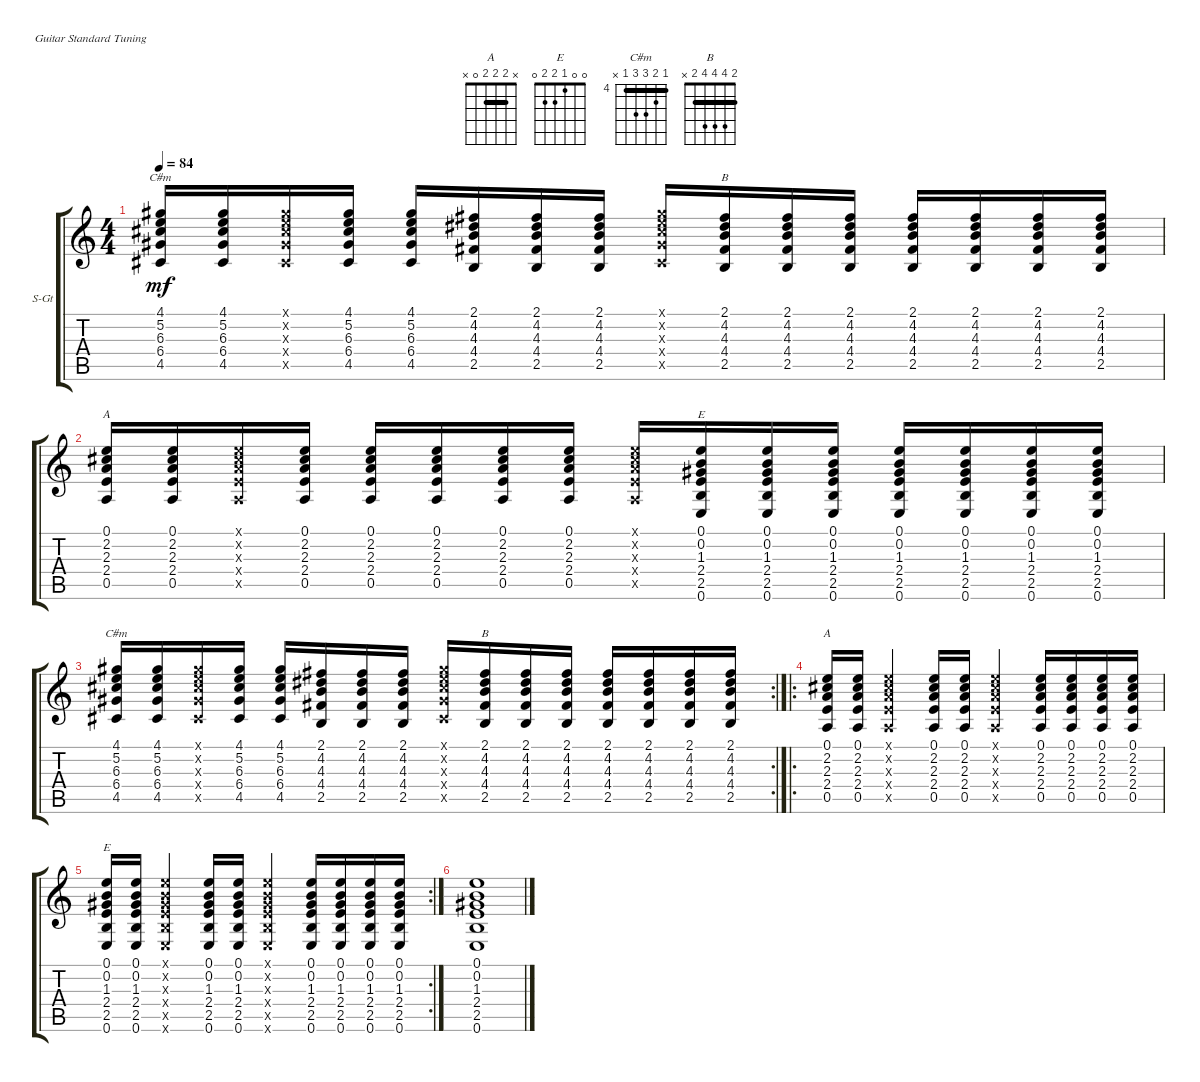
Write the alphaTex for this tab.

\defaultSystemsLayout 4
\bracketExtendMode groupsimilarinstruments
\firstSystemTrackNameOrientation horizontal
\otherSystemsTrackNameOrientation horizontal
\track ("Steel Guitar" "S-Gt") {instrument acousticguitarsteel}
\staff {score tabs}
\tuning (E4 B3 G3 D3 A2 E2)
\chord ("A" x 2 2 2 0 x) {barre (2 2)}
\chord ("E" 0 0 1 2 2 0)
\chord ("C#m" 4 5 6 6 4 x) {firstfret 4 barre 4}
\chord ("B" 2 4 4 4 2 x) {barre 2}
\ts (4 4)
\tempo 84
\clef g2
\scale
0.36015
\ks c
(4.5 6.4 6.3 5.2 4.1).16{ch "C#m" dy mf} (4.5 6.4 6.3 5.2 4.1).16 (4.5{x} 6.4{x} 6.3{x} 5.2{x} 4.1{x}).16 (4.5 6.4 6.3 5.2 4.1).16 (4.5 6.4 6.3 5.2 4.1).16 (2.5 4.4 4.3 4.2 2.1).16 (2.5 4.4 4.3 4.2 2.1).16 (2.5 4.4 4.3 4.2 2.1).16 (4.5{x} 6.4{x} 6.3{x} 5.2{x} 4.1{x}).16 (2.5 4.4 4.3 4.2 2.1).16{ch "B"} (2.5 4.4 4.3 4.2 2.1).16 (2.5 4.4 4.3 4.2 2.1).16 (2.5 4.4 4.3 4.2 2.1).16 (2.5 4.4 4.3 4.2 2.1).16 (2.5 4.4 4.3 4.2 2.1).16 (2.5 4.4 4.3 4.2 2.1).16 |
\scale
0.342531 (0.5 2.4 2.3 2.2 0.1).16{ch "A"} (0.5 2.4 2.3 2.2 0.1).16 (0.5{x} 2.4{x} 2.3{x} 2.2{x} 0.1{x}).16 (0.5 2.4 2.3 2.2 0.1).16 (0.5 2.4 2.3 2.2 0.1).16 (0.5 2.4 2.3 2.2 0.1).16 (0.5 2.4 2.3 2.2 0.1).16 (0.5 2.4 2.3 2.2 0.1).16 (0.5{x} 2.4{x} 2.3{x} 2.2{x} 0.1{x}).16 (2.5 2.4 1.3 0.2 0.1 0.6).16{ch "E"} (2.5 2.4 1.3 0.2 0.1 0.6).16 (2.5 2.4 1.3 0.2 0.1 0.6).16 (2.5 2.4 1.3 0.2 0.1 0.6).16 (2.5 2.4 1.3 0.2 0.1 0.6).16 (2.5 2.4 1.3 0.2 0.1 0.6).16 (2.5 2.4 1.3 0.2 0.1 0.6).16 |
\rc 2
\scale
0.461465 (4.5 6.4 6.3 5.2 4.1).16{ch "C#m"} (4.5 6.4 6.3 5.2 4.1).16 (4.5{x} 6.4{x} 6.3{x} 5.2{x} 4.1{x}).16 (4.5 6.4 6.3 5.2 4.1).16 (4.5 6.4 6.3 5.2 4.1).16 (2.5 4.4 4.3 4.2 2.1).16 (2.5 4.4 4.3 4.2 2.1).16 (2.5 4.4 4.3 4.2 2.1).16 (4.5{x} 6.4{x} 6.3{x} 5.2{x} 4.1{x}).16 (2.5 4.4 4.3 4.2 2.1).16{ch "B"} (2.5 4.4 4.3 4.2 2.1).16 (2.5 4.4 4.3 4.2 2.1).16 (2.5 4.4 4.3 4.2 2.1).16 (2.5 4.4 4.3 4.2 2.1).16 (2.5 4.4 4.3 4.2 2.1).16 (2.5 4.4 4.3 4.2 2.1).16 |
\ro
\scale
0.196004 (0.5 2.4 2.3 2.2 0.1).16{ch "A"} (0.5 2.4 2.3 2.2 0.1).16 (0.5{x} 2.4{x} 2.3{x} 2.2{x} 0.1{x}).4 (0.5 2.4 2.3 2.2 0.1).16 (0.5 2.4 2.3 2.2 0.1).16 (0.5{x} 2.4{x} 2.3{x} 2.2{x} 0.1{x}).4 (0.5 2.4 2.3 2.2 0.1).16 (0.5 2.4 2.3 2.2 0.1).16 (0.5 2.4 2.3 2.2 0.1).16 (0.5 2.4 2.3 2.2 0.1).16 |
\rc 2
\scale
0.763359 (0.6 2.5 2.4 1.3 0.2 0.1).16{ch "E"} (0.6 2.5 2.4 1.3 0.2 0.1).16 (0.6{x} 2.5{x} 2.4{x} 1.3{x} 0.2{x} 0.1{x}).4 (0.6 2.5 2.4 1.3 0.2 0.1).16 (0.6 2.5 2.4 1.3 0.2 0.1).16 (0.6{x} 2.5{x} 2.4{x} 1.3{x} 0.2{x} 0.1{x}).4 (0.6 2.5 2.4 1.3 0.2 0.1).16 (0.6 2.5 2.4 1.3 0.2 0.1).16 (0.6 2.5 2.4 1.3 0.2 0.1).16 (0.6 2.5 2.4 1.3 0.2 0.1).16 |
\scale
0.236641 (0.6 2.5 2.4 1.3 0.2 0.1).1
